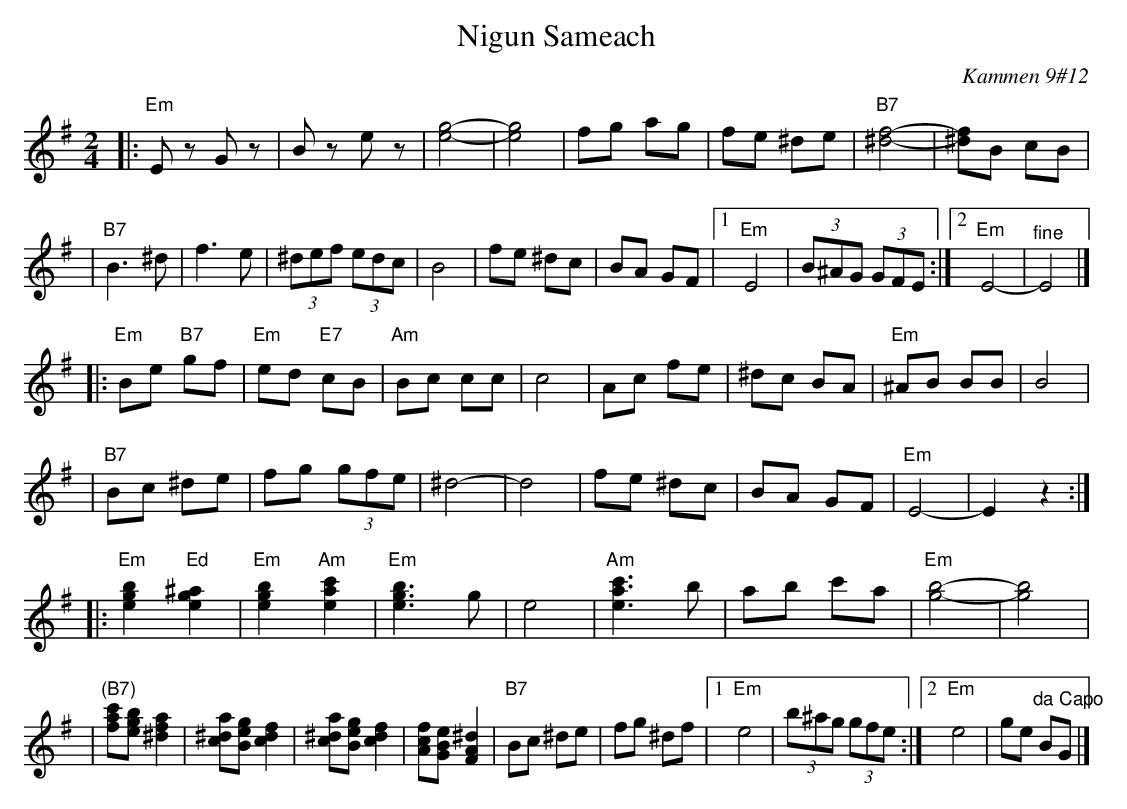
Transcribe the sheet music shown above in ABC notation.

X:1
T: Nigun Sameach
O: Kammen 9#12
M: 2/4
L: 1/8
K: Em
|: "Em"Ez Gz | Bz ez | [g4e4]- | [g4e4] \
| fg ag | fe ^de | "B7"[f4^d4]- | [f^d]B cB |
| "B7"B3 ^d| f3 e | (3^def (3edc | B4 | fe ^dc \
| BA GF |1 "Em"E4 | (3B^AG (3GFE :|2 "Em"E4- | "^fine"E4 |]
|: "Em"Be "B7"gf | "Em"ed "E7"cB | "Am"Bc cc | c4 \
| Ac fe | ^dc BA | "Em"^AB BB | B4 |
| "B7"Bc ^de | fg (3gfe | ^d4- | d4 \
| fe ^dc | BA GF | "Em"E4- | E2 z2 :|
|: "Em"[b2g2e2] "Ed"[^a2g2e2] | "Em"[b2g2e2] "Am"[c'2a2e2] | "Em"[b3g3e3] g | e4 \
| "Am"[c'3a3e3] b | ab c'a | "Em"[b4g4]- | [b4g4] |
| "(B7)"[c'fa][bge] [a2f2^d2] | [a^dc][geB] [f2d2c2] | [a^dc][geB] [f2d2c2] | [fcA][eBG] [^d2A2F2] \
| "B7"Bc ^de | fg  ^df |1 "Em"e4 | (3b^ag (3gfe :|2 "Em"e4 | ge "^da Capo"BG |]
